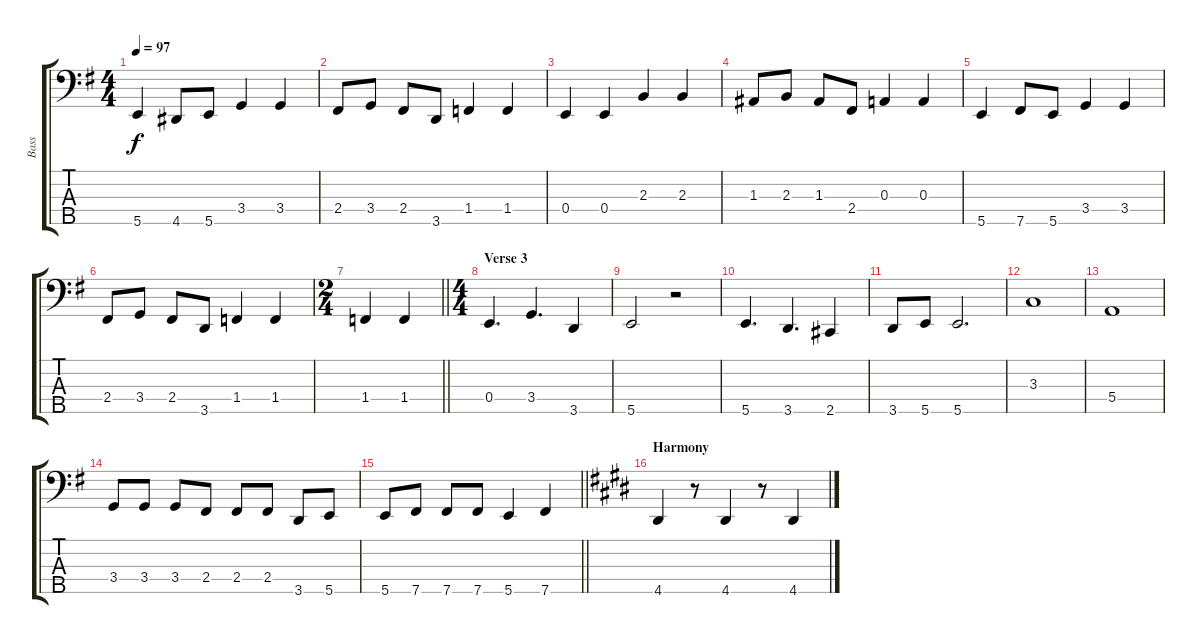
\track ("Bass" "Bass") {instrument electricbassfinger}
\staff {score tabs}
\tuning (G2 D2 A1 E1 B0) {hide}
\ts (4 4)
\tempo 97
\clef f4
\ks g
5.5.4{dy f} 4.5.8 5.5.8 3.4.4 3.4.4 |
2.4.8 3.4.8 2.4.8 3.5.8 1.4.4 1.4.4 |
0.4.4 0.4.4 2.3.4 2.3.4 |
1.3.8 2.3.8 1.3.8 2.4.8 0.3.4 0.3.4 |
5.5.4 7.5.8 5.5.8 3.4.4 3.4.4 |
2.4.8 3.4.8 2.4.8 3.5.8 1.4.4 1.4.4 |
\ts (2 4)
\barLineRight lightlight
1.4.4 1.4.4 |
\ts (4 4)
\section ("" "Verse 3")
0.4.4{d} 3.4.4{d} 3.5.4 |
5.5.2 r.2 |
5.5.4{d} 3.5.4{d} 2.5.4 |
3.5.8 5.5.8 5.5.2{d} |
3.3.1 |
5.4.1 |
3.4.8 3.4.8 3.4.8 2.4.8 2.4.8 2.4.8 3.5.8 5.5.8 |
\barLineRight lightlight
5.5.8 7.5.8 7.5.8 7.5.8 5.5.4 7.5.4 |
\section ("" "Harmony")
\ks c#minor
4.5.4 r.8 4.5.4 r.8 4.5.4
